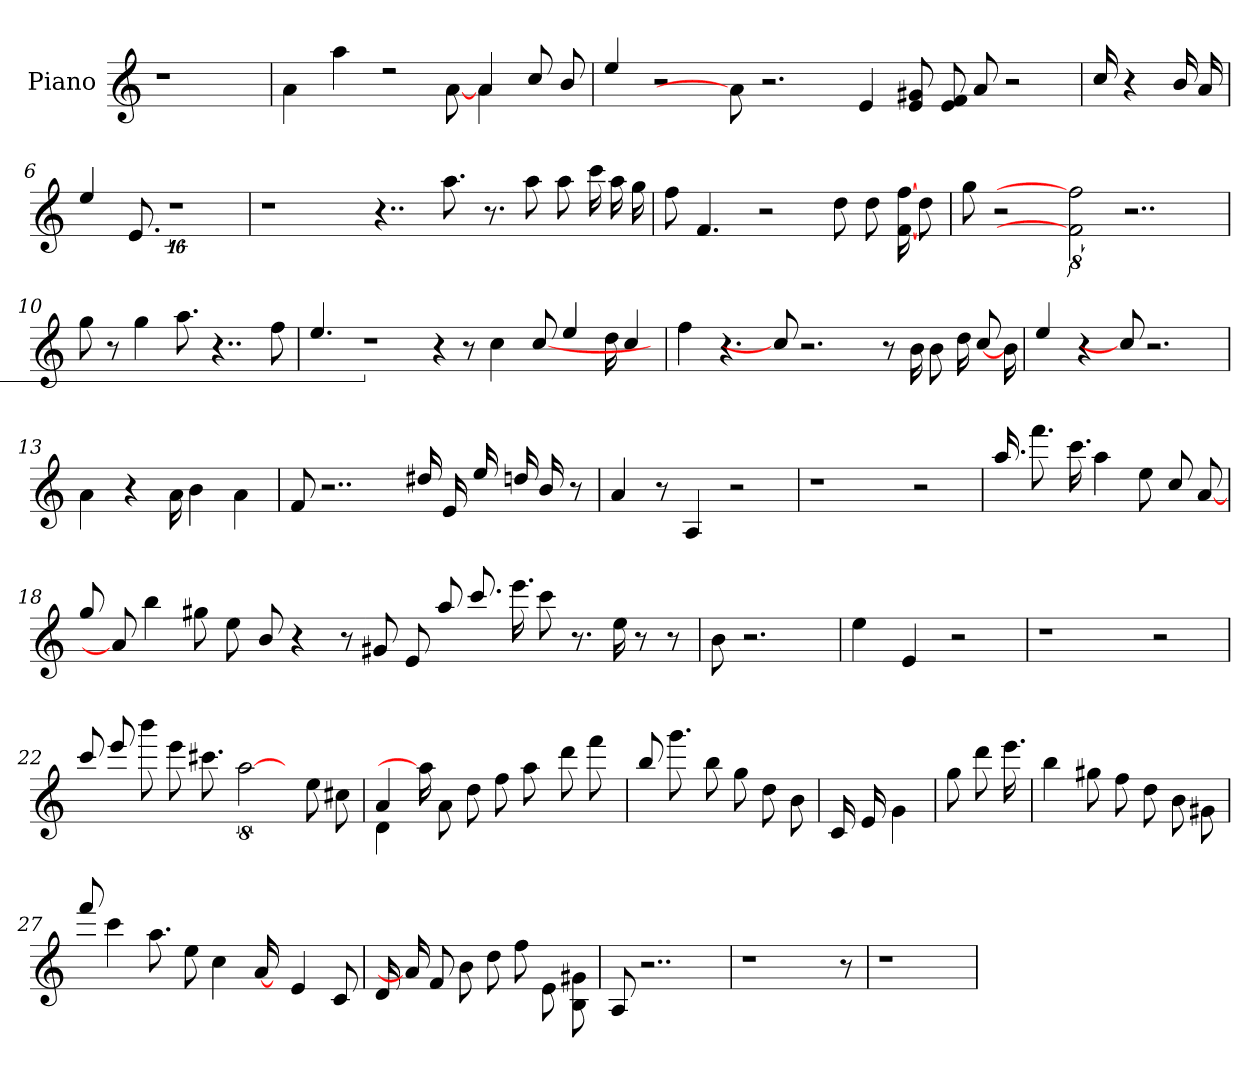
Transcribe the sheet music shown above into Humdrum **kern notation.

**kern
*part1
*staff1
*I"Piano
*I'Pno
*clefG2
*k[]
=1
1r
=2
*k[f#]
1r
=3
*^
4a\	2..ryy
4aa\	.
2r	.
.	[8a\
4a/	4a\
8cc/	4ryy
8b/	.
*v	*v
=4
4ee/
2r
8a\]
2.r
4e/
8g#/ 8e/
8e/ 8f#/
8a/
2r
=5
16cc/
4r
16b/
16a/
=6
4ee/
8.e/
16%9r
!!LO:LB:g=z
=7
1r
4..r
8.aa\
8.r
8aa\
8aa\
16ccc\
16aa\
16gg\
=8
8ff#\
4.f#/
2r
8dd\
8dd\
[16f#\ [16ff#\
8dd\
=9
8gg\
2r
16%5f#\] 16%5ff#\]
2..r
=10
8gg\
8r
4gg\
8.aa\
4..r
8ff#\
=11
4.ee/
16%9r
8%5r
8r
4cc\
[8cc/
4ee/
16dd\
4cc/
!!LO:LB:g=z
=11
4ff#\
4.r
8cc/]
2.r
8r
16b\
8b\
16dd\
[8cc/
16b\
=12
4ee/
4r
8cc/]
2.r
=13
4a\
4r
16a\
4b\
4a\
=14
8f#/
2..r
16dd#/
16e/
16ee/
16dd/
16b/
8r
=15
4a/
8r
4A/
2r
!!LO:LB:g=z
=16
1r
2r
=17
16.aa/
8.fff#\
16.ccc\
4aa\
8ee\
8cc/
[8a/
=18
8gg/
8a/]
4bb\
8gg#\
8ee\
8b/
4r
8r
8g#/
8e/
8aa/
8.ccc/
16.eee\
8ccc\
8.r
16ee\
8r
8r
=19
8b\
2.r
=20
4ee\
4e/
2r
!!LO:LB:g=z
=21
1r
2r
=22
8ccc/
8eee/
8bbb\
8eee\
8.ccc#\
[16%5aa\
16ryy
8ee\
8cc#\
=23
*^
4a/	4d\
16aa\]	2ryy
8a\	.
8dd\	.
8ff#\	.
8aa\	.
.	4ryy
8ddd\	.
8fff#\	.
.	16ryy
*v	*v
=24
8bb/
8.ggg\
8bb\
8gg\
8dd\
8b\
=25
16c/
16e/
4g\
=26
8gg\
8ddd\
16.eee\
!!LO:LB:g=z
=26
4bb\
8gg#\
8ff#\
8dd\
8b\
8g#\
=27
8fff#/
4ccc\
8.aa\
8ee\
4cc\
[16a/
16ryy
4e/
8c/
=28
16d/
16a/]
8f#/
8b\
8dd\
8ff#\
8e\
8B\ 8g#\
=29
8A/
2..r
!!LO:LB:g=z
=30
1r
8r
=31
1r
=
*-
